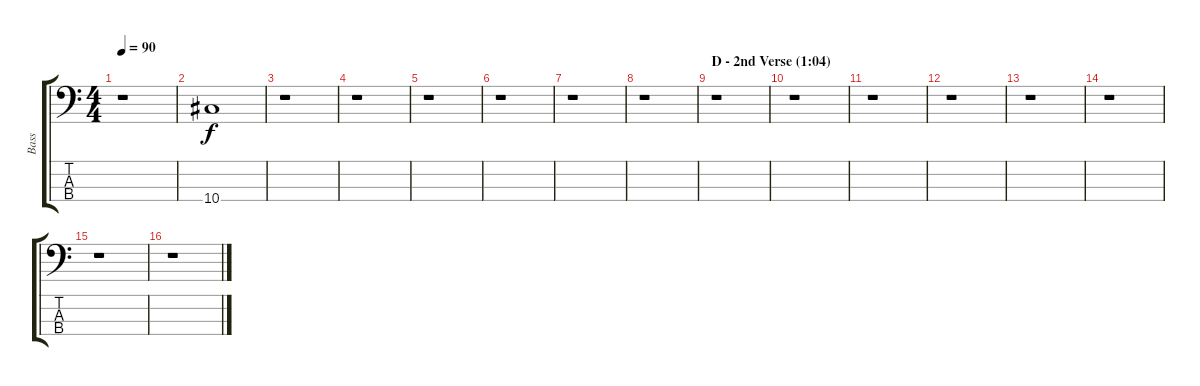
\track ("Bass" "Bass") {instrument electricbasspick}
\staff {score tabs}
\tuning (Gb2 Db2 Ab1 Eb1) {hide}
\ts (4 4)
\tempo 90
\clef f4
\ks c
r.1{dy f} |
10.4.1 |
r.1 |
r.1 |
r.1 |
r.1 |
r.1 |
r.1 |
\section ("" "D - 2nd Verse (1:04)")
r.1 |
r.1 |
r.1 |
r.1 |
r.1 |
r.1 |
r.1 |
r.1
